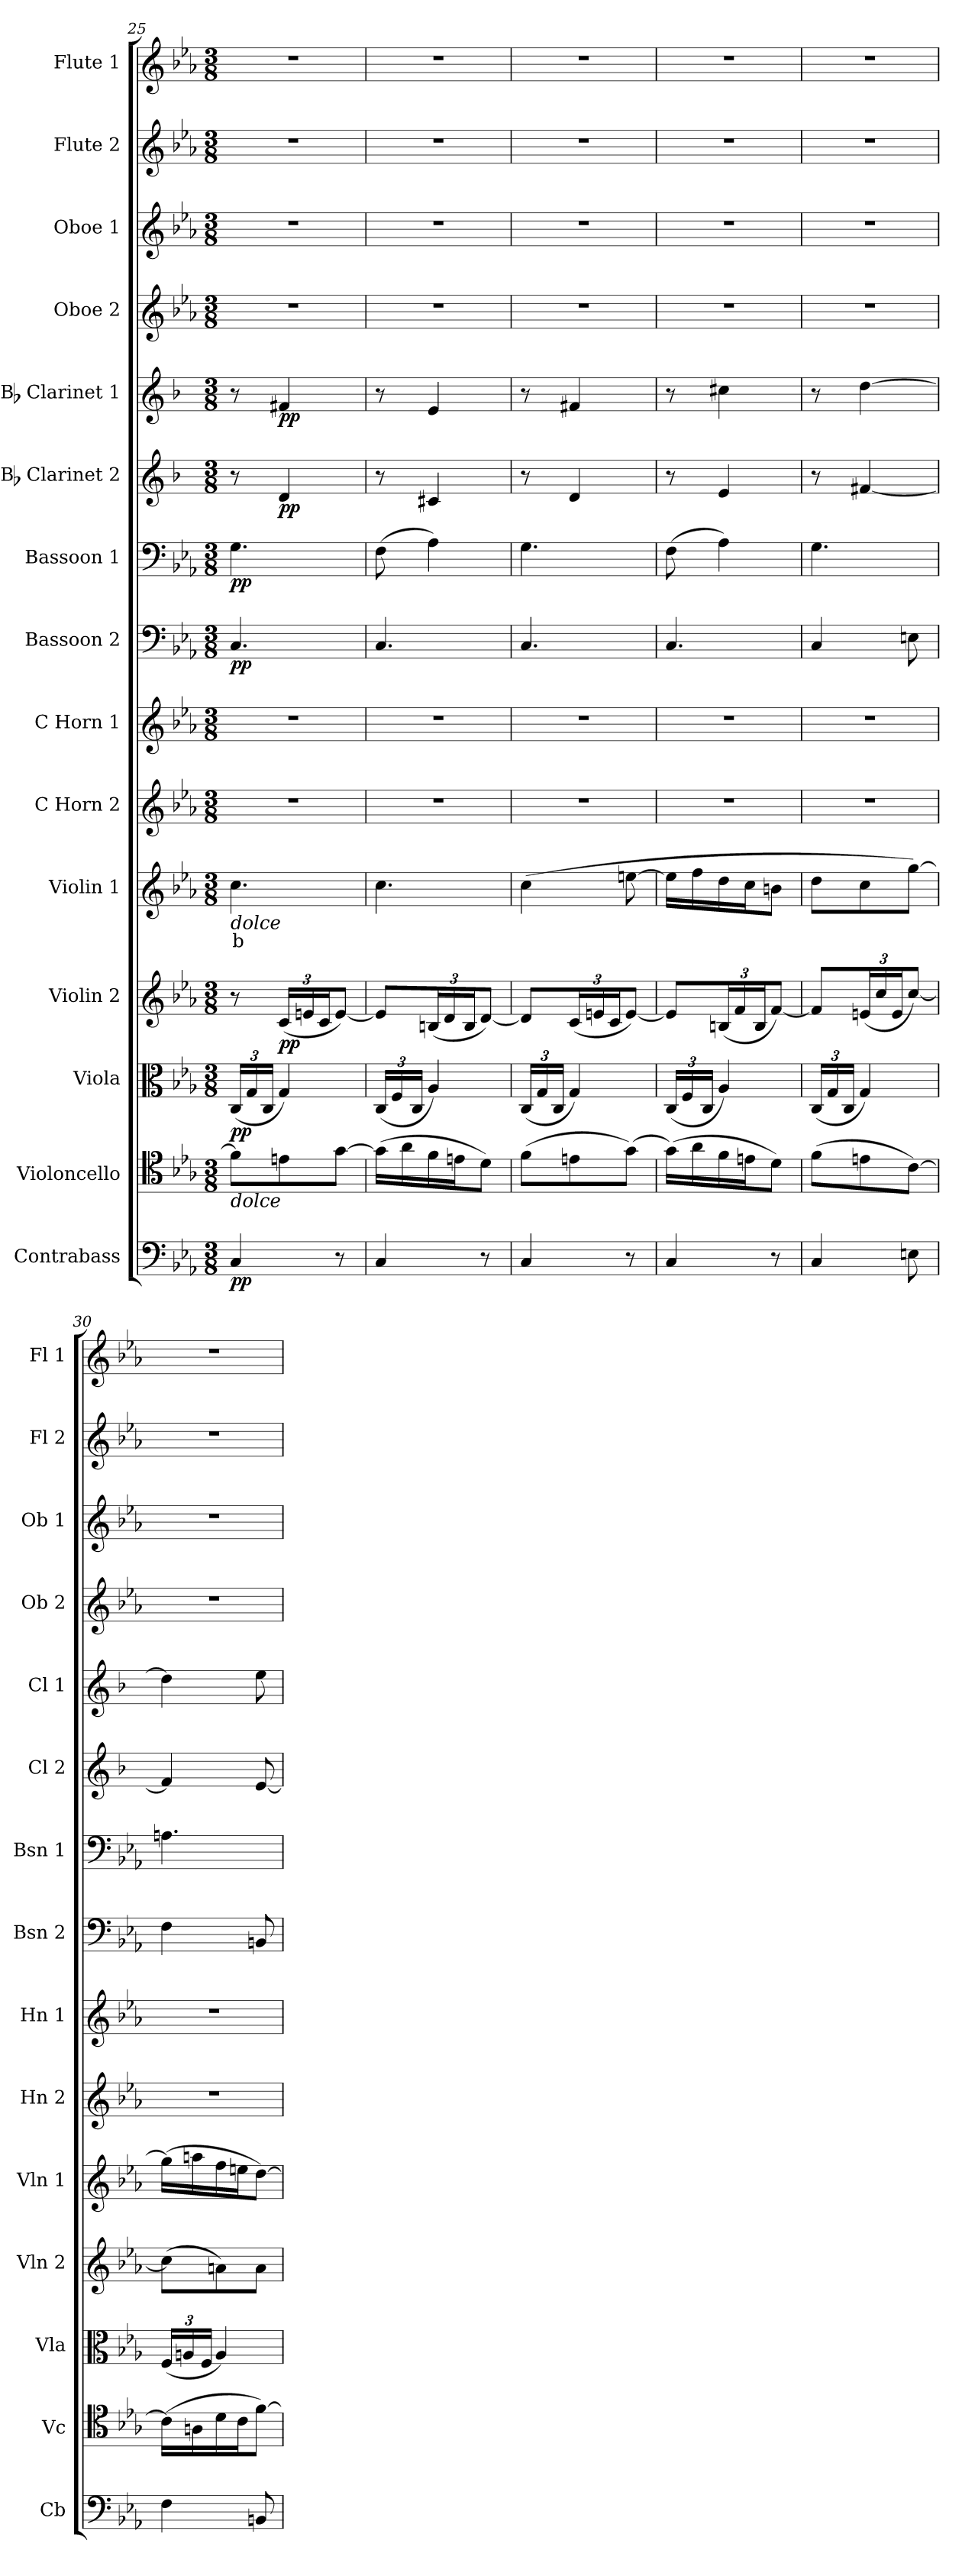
**kern	**dynam	**kern	**kern	**dynam	**kern	**dynam	**kern	**text	**kern	**kern	**kern	**dynam	**kern	**dynam	**kern	**dynam	**kern	**dynam	**kern	**kern	**kern	**kern
*part15	*part15	*part14	*part13	*part13	*part12	*part12	*part11	*part11	*part10	*part9	*part8	*part8	*part7	*part7	*part6	*part6	*part5	*part5	*part4	*part3	*part2	*part1
*staff15	*staff15	*staff14	*staff13	*staff13	*staff12	*staff12	*staff11	*staff11	*staff10	*staff9	*staff8	*staff8	*staff7	*staff7	*staff6	*staff6	*staff5	*staff5	*staff4	*staff3	*staff2	*staff1
*I"Contrabass	*	*I"Violoncello	*I"Viola	*	*I"Violin 2	*	*I"Violin 1	*	*I"C Horn 2	*I"C Horn 1	*I"Bassoon 2	*	*I"Bassoon 1	*	*I"Bb Clarinet 2	*	*I"Bb Clarinet 1	*	*I"Oboe 2	*I"Oboe 1	*I"Flute 2	*I"Flute 1
*I'Cb	*	*I'Vc	*I'Vla	*	*I'Vln 2	*	*I'Vln 1	*	*I'Hn 2	*I'Hn 1	*I'Bsn 2	*	*I'Bsn 1	*	*I'Cl 2	*	*I'Cl 1	*	*I'Ob 2	*I'Ob 1	*I'Fl 2	*I'Fl 1
!!LO:PB:g=z
*clefF4	*	*clefC4	*clefC3	*	*clefG2	*	*clefG2	*	*clefG2	*clefG2	*clefF4	*	*clefF4	*	*clefG2	*	*clefG2	*	*clefG2	*clefG2	*clefG2	*clefG2
*ITrd7c12	*	*	*	*	*	*	*	*	*ITrd7c12	*ITrd7c12	*	*	*	*	*ITrd1c2	*	*ITrd1c2	*	*	*	*	*
*k[b-e-a-]	*	*k[b-e-a-]	*k[b-e-a-]	*	*k[b-e-a-]	*	*k[b-e-a-]	*	*k[b-e-a-]	*k[b-e-a-]	*k[b-e-a-]	*	*k[b-e-a-]	*	*k[b-e-a-]	*	*k[b-e-a-]	*	*k[b-e-a-]	*k[b-e-a-]	*k[b-e-a-]	*k[b-e-a-]
*M3/8	*	*M3/8	*M3/8	*	*M3/8	*	*M3/8	*	*M3/8	*M3/8	*M3/8	*	*M3/8	*	*M3/8	*	*M3/8	*	*M3/8	*M3/8	*M3/8	*M3/8
*	*	*	*Xbrackettup	*	*	*	*	*	*	*	*	*	*	*	*	*	*	*	*	*	*	*
=25	=25	=25	=25	=25	=25	=25	=25	=25	=25	=25	=25	=25	=25	=25	=25	=25	=25	=25	=25	=25	=25	=25
!	!	!	!	!	!	!	!LO:TX:b:i:t=dolce	!	!	!	!	!	!	!	!	!	!	!	!	!	!	!
!	!	!LO:TX:b:i:t=dolce	!	!	!	!	!	!	!	!	!	!	!	!	!	!	!	!	!	!	!	!
!	!LO:DY:b	!	!	!LO:DY:b	!	!	!	!LO:LY:b:color=#FF0000	!	!	!	!LO:DY:b	!	!LO:DY:b	!	!	!	!	!	!	!	!
4CC/	pp	8f\L]	(24C/LL	pp	8r	.	4.cc\	b	4.r	4.r	4.C/	pp	4.G\	pp	8r	.	8r	.	4.r	4.r	4.r	4.r
.	.	.	24G/	.	.	.	.	.	.	.	.	.	.	.	.	.	.	.	.	.	.	.
.	.	.	24C/JJ	.	.	.	.	.	.	.	.	.	.	.	.	.	.	.	.	.	.	.
*	*	*	*	*	*Xbrackettup	*	*	*	*	*	*	*	*	*	*	*	*	*	*	*	*	*
!	!	!	!	!	!	!LO:DY:b	!	!	!	!	!	!	!	!	!	!LO:DY:b	!	!LO:DY:b	!	!	!	!
.	.	8en\	4G/)	.	(24c/LL	pp	.	.	.	.	.	.	.	.	4c/	pp	4en/	pp	.	.	.	.
.	.	.	.	.	24en/	.	.	.	.	.	.	.	.	.	.	.	.	.	.	.	.	.
.	.	.	.	.	24c/J	.	.	.	.	.	.	.	.	.	.	.	.	.	.	.	.	.
8r	.	[8g\J	.	.	[8e/J)	.	.	.	.	.	.	.	.	.	.	.	.	.	.	.	.	.
=26	=26	=26	=26	=26	=26	=26	=26	=26	=26	=26	=26	=26	=26	=26	=26	=26	=26	=26	=26	=26	=26	=26
4CC/	.	(16g\LL]	(24C/LL	.	8e/L]	.	4.cc\	.	4.r	4.r	4.C/	.	(8F\	.	8r	.	8r	.	4.r	4.r	4.r	4.r
.	.	.	24F/	.	.	.	.	.	.	.	.	.	.	.	.	.	.	.	.	.	.	.
.	.	16a-\	.	.	.	.	.	.	.	.	.	.	.	.	.	.	.	.	.	.	.	.
.	.	.	24C/JJ	.	.	.	.	.	.	.	.	.	.	.	.	.	.	.	.	.	.	.
.	.	16f\	4A-/)	.	(24Bn/L	.	.	.	.	.	.	.	4A-\)	.	4Bn/	.	4d/	.	.	.	.	.
.	.	.	.	.	24d/	.	.	.	.	.	.	.	.	.	.	.	.	.	.	.	.	.
.	.	16en\J	.	.	.	.	.	.	.	.	.	.	.	.	.	.	.	.	.	.	.	.
.	.	.	.	.	24B/J	.	.	.	.	.	.	.	.	.	.	.	.	.	.	.	.	.
8r	.	8d\J)	.	.	[8d/J)	.	.	.	.	.	.	.	.	.	.	.	.	.	.	.	.	.
=27	=27	=27	=27	=27	=27	=27	=27	=27	=27	=27	=27	=27	=27	=27	=27	=27	=27	=27	=27	=27	=27	=27
4CC/	.	(8f\L	(24C/LL	.	8d/L]	.	(4cc\	.	4.r	4.r	4.C/	.	4.G\	.	8r	.	8r	.	4.r	4.r	4.r	4.r
.	.	.	24G/	.	.	.	.	.	.	.	.	.	.	.	.	.	.	.	.	.	.	.
.	.	.	24C/JJ	.	.	.	.	.	.	.	.	.	.	.	.	.	.	.	.	.	.	.
.	.	8en\	4G/)	.	(24c/L	.	.	.	.	.	.	.	.	.	4c/	.	4en/	.	.	.	.	.
.	.	.	.	.	24en/	.	.	.	.	.	.	.	.	.	.	.	.	.	.	.	.	.
.	.	.	.	.	24c/J	.	.	.	.	.	.	.	.	.	.	.	.	.	.	.	.	.
8r	.	(8g\J)	.	.	[8e/J)	.	[8een\	.	.	.	.	.	.	.	.	.	.	.	.	.	.	.
=28	=28	=28	=28	=28	=28	=28	=28	=28	=28	=28	=28	=28	=28	=28	=28	=28	=28	=28	=28	=28	=28	=28
4CC/	.	(16g\LL)	(24C/LL	.	8e/L]	.	16ee\LL]	.	4.r	4.r	4.C/	.	(8F\	.	8r	.	8r	.	4.r	4.r	4.r	4.r
.	.	.	24F/	.	.	.	.	.	.	.	.	.	.	.	.	.	.	.	.	.	.	.
.	.	16a-\	.	.	.	.	16ff\	.	.	.	.	.	.	.	.	.	.	.	.	.	.	.
.	.	.	24C/JJ	.	.	.	.	.	.	.	.	.	.	.	.	.	.	.	.	.	.	.
.	.	16f\	4A-/)	.	(24Bn/L	.	16dd\	.	.	.	.	.	4A-\)	.	4d/	.	4bn\	.	.	.	.	.
.	.	.	.	.	24f/	.	.	.	.	.	.	.	.	.	.	.	.	.	.	.	.	.
.	.	16en\J	.	.	.	.	16cc\J	.	.	.	.	.	.	.	.	.	.	.	.	.	.	.
.	.	.	.	.	24B/J	.	.	.	.	.	.	.	.	.	.	.	.	.	.	.	.	.
8r	.	8d\J)	.	.	[8f/J)	.	8bn\J	.	.	.	.	.	.	.	.	.	.	.	.	.	.	.
=29	=29	=29	=29	=29	=29	=29	=29	=29	=29	=29	=29	=29	=29	=29	=29	=29	=29	=29	=29	=29	=29	=29
4CC/	.	(8f\L	(24C/LL	.	8f/L]	.	8dd\L	.	4.r	4.r	4C/	.	4.G\	.	8r	.	8r	.	4.r	4.r	4.r	4.r
.	.	.	24G/	.	.	.	.	.	.	.	.	.	.	.	.	.	.	.	.	.	.	.
.	.	.	24C/JJ	.	.	.	.	.	.	.	.	.	.	.	.	.	.	.	.	.	.	.
.	.	8en\	4G/)	.	(24en/L	.	8cc\	.	.	.	.	.	.	.	[4en/	.	[4cc\	.	.	.	.	.
.	.	.	.	.	24cc/	.	.	.	.	.	.	.	.	.	.	.	.	.	.	.	.	.
.	.	.	.	.	24e/J	.	.	.	.	.	.	.	.	.	.	.	.	.	.	.	.	.
8EEn\	.	[8c\J)	.	.	[8cc/J)	.	[8gg\J)	.	.	.	8En\	.	.	.	.	.	.	.	.	.	.	.
=30	=30	=30	=30	=30	=30	=30	=30	=30	=30	=30	=30	=30	=30	=30	=30	=30	=30	=30	=30	=30	=30	=30
4FF\	.	(16c\LL]	(24F/LL	.	(8cc\L]	.	(16gg\LL]	.	4.r	4.r	4F\	.	4.An\	.	4e/]	.	4cc\]	.	4.r	4.r	4.r	4.r
.	.	.	24An/	.	.	.	.	.	.	.	.	.	.	.	.	.	.	.	.	.	.	.
.	.	16An\	.	.	.	.	16aan\	.	.	.	.	.	.	.	.	.	.	.	.	.	.	.
.	.	.	24F/JJ	.	.	.	.	.	.	.	.	.	.	.	.	.	.	.	.	.	.	.
.	.	16d\	4A/)	.	8an\)	.	16ff\	.	.	.	.	.	.	.	.	.	.	.	.	.	.	.
.	.	16c\J	.	.	.	.	16een\J	.	.	.	.	.	.	.	.	.	.	.	.	.	.	.
8BBBn/	.	[8f\J)	.	.	8a\J	.	[8dd\J)	.	.	.	8BBn/	.	.	.	[8d/	.	8dd\	.	.	.	.	.
=	=	=	=	=	=	=	=	=	=	=	=	=	=	=	=	=	=	=	=	=	=	=
*-	*-	*-	*-	*-	*-	*-	*-	*-	*-	*-	*-	*-	*-	*-	*-	*-	*-	*-	*-	*-	*-	*-
